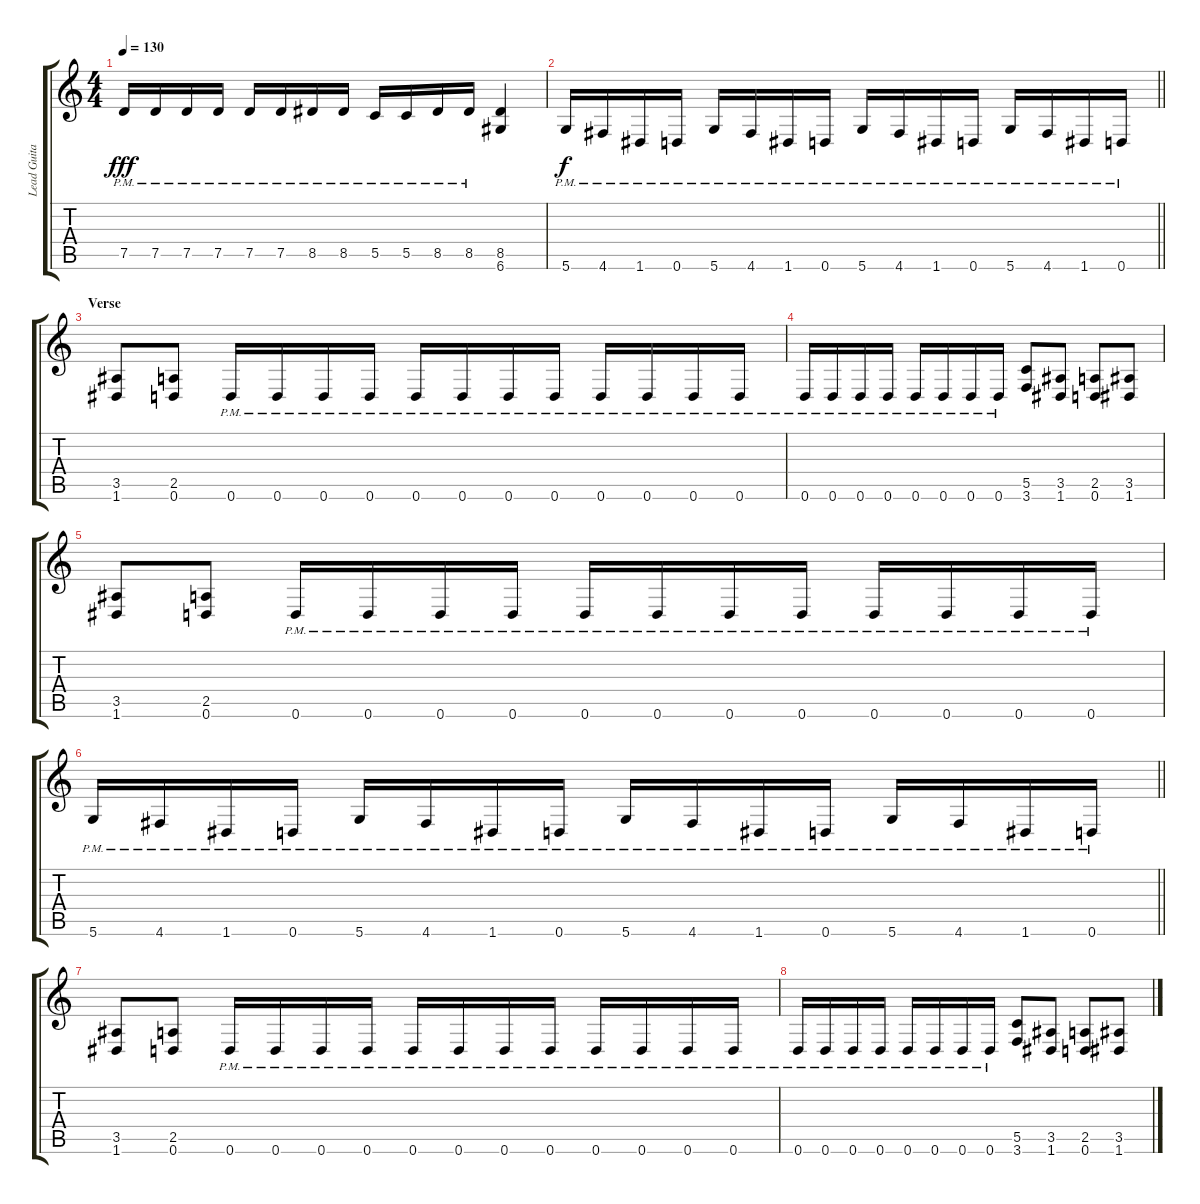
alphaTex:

\track ("Lead Guitar" "Lead Guita") {instrument overdrivenguitar}
\staff {score tabs}
\tuning (D4 A3 F3 C3 G2 D2) {hide}
\ts (4 4)
\tempo 130
\clef g2
\ks c
7.5{pm}.16{dy fff} 7.5{pm}.16 7.5{pm}.16 7.5{pm}.16 7.5{pm}.16 7.5{pm}.16 8.5{pm}.16 8.5{pm}.16 5.5{pm}.16 5.5{pm}.16 8.5{pm}.16 8.5{pm}.16 (8.5 6.6).4 |
\barLineRight lightlight
5.6{pm}.16{dy f} 4.6{pm}.16 1.6{pm}.16 0.6{pm}.16 5.6{pm}.16 4.6{pm}.16 1.6{pm}.16 0.6{pm}.16 5.6{pm}.16 4.6{pm}.16 1.6{pm}.16 0.6{pm}.16 5.6{pm}.16 4.6{pm}.16 1.6{pm}.16 0.6{pm}.16 |
\section ("" "Verse")
(3.5 1.6).8 (2.5 0.6).8 0.6{pm}.16 0.6{pm}.16 0.6{pm}.16 0.6{pm}.16 0.6{pm}.16 0.6{pm}.16 0.6{pm}.16 0.6{pm}.16 0.6{pm}.16 0.6{pm}.16 0.6{pm}.16 0.6{pm}.16 |
0.6{pm}.16 0.6{pm}.16 0.6{pm}.16 0.6{pm}.16 0.6{pm}.16 0.6{pm}.16 0.6{pm}.16 0.6{pm}.16 (5.5 3.6).8 (3.5 1.6).8 (2.5 0.6).8 (3.5 1.6).8 |
(3.5 1.6).8 (2.5 0.6).8 0.6{pm}.16 0.6{pm}.16 0.6{pm}.16 0.6{pm}.16 0.6{pm}.16 0.6{pm}.16 0.6{pm}.16 0.6{pm}.16 0.6{pm}.16 0.6{pm}.16 0.6{pm}.16 0.6{pm}.16 |
\barLineRight lightlight
5.6{pm}.16 4.6{pm}.16 1.6{pm}.16 0.6{pm}.16 5.6{pm}.16 4.6{pm}.16 1.6{pm}.16 0.6{pm}.16 5.6{pm}.16 4.6{pm}.16 1.6{pm}.16 0.6{pm}.16 5.6{pm}.16 4.6{pm}.16 1.6{pm}.16 0.6{pm}.16 |
(3.5 1.6).8 (2.5 0.6).8 0.6{pm}.16 0.6{pm}.16 0.6{pm}.16 0.6{pm}.16 0.6{pm}.16 0.6{pm}.16 0.6{pm}.16 0.6{pm}.16 0.6{pm}.16 0.6{pm}.16 0.6{pm}.16 0.6{pm}.16 |
0.6{pm}.16 0.6{pm}.16 0.6{pm}.16 0.6{pm}.16 0.6{pm}.16 0.6{pm}.16 0.6{pm}.16 0.6{pm}.16 (5.5 3.6).8 (3.5 1.6).8 (2.5 0.6).8 (3.5 1.6).8
